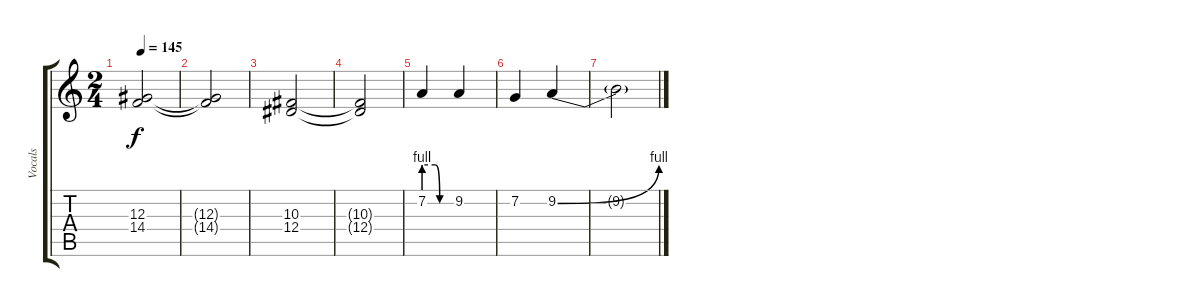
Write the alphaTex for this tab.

\track ("Vocals" "Vocals") {instrument pad7halo}
\staff {score tabs}
\tuning (F4 C4 Ab3 Eb3 Bb2 Eb2) {hide}
\ts (2 4)
\tempo 145
\clef g2
\ks c
(12.3{t} 14.4{t}).2{dy f} |
(12.3{t} 14.4{t}).2 |
(10.3 12.4).2 |
(10.3{t} 12.4{t}).2 |
7.2{be (custom 0 4 25 4 35 0 60 0)}.4 9.2.4 |
7.2.4 9.2{be (bend 0 0 60 4)}.4 |
9.2{t}.2
